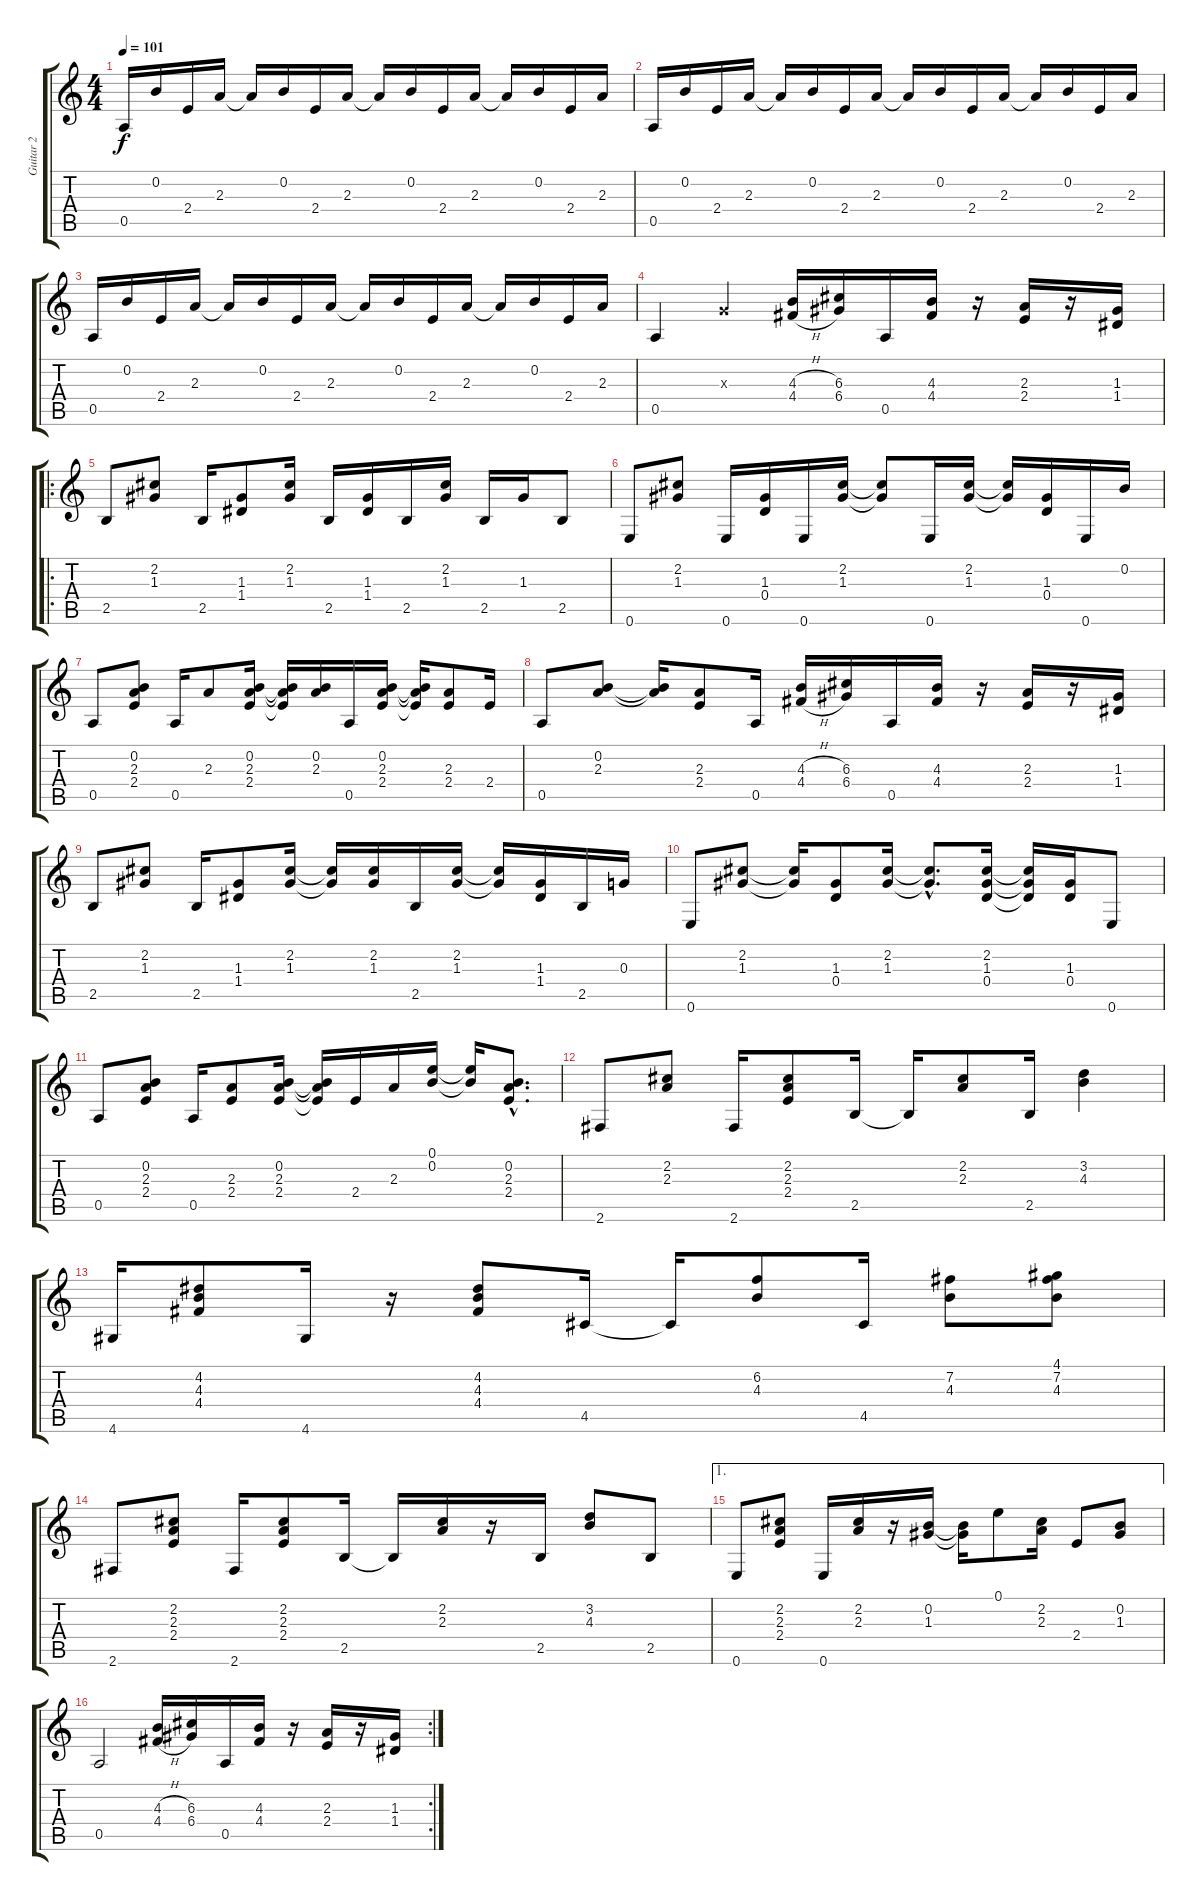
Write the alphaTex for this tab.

\track ("Guitar 2" "Guitar 2") {instrument acousticguitarnylon}
\staff {score tabs}
\tuning (E4 B3 G3 D3 A2 E2) {hide}
\ts (4 4)
\tempo 101
\clef g2
\ks c
0.5.16{dy f instrument acousticguitarnylon} 0.2.16 2.4.16 2.3.16 2.3{t}.16 0.2.16 2.4.16 2.3.16 2.3{t}.16 0.2.16 2.4.16 2.3.16 2.3{t}.16 0.2.16 2.4.16 2.3.16 |
0.5.16 0.2.16 2.4.16 2.3.16 2.3{t}.16 0.2.16 2.4.16 2.3.16 2.3{t}.16 0.2.16 2.4.16 2.3.16 2.3{t}.16 0.2.16 2.4.16 2.3.16 |
0.5.16 0.2.16 2.4.16 2.3.16 2.3{t}.16 0.2.16 2.4.16 2.3.16 2.3{t}.16 0.2.16 2.4.16 2.3.16 2.3{t}.16 0.2.16 2.4.16 2.3.16 |
0.5.4 0.3{x}.4 (4.3{h} 4.4{h}).16 (6.3 6.4).16 0.5.16 (4.3 4.4).16 r.16 (2.3 2.4).16 r.16 (1.3 1.4).16 |
\ro
2.5.8 (2.2 1.3).8 2.5.16 (1.3 1.4).8 (2.2 1.3).16 2.5.16 (1.3 1.4).16 2.5.16 (2.2 1.3).16 2.5.16 1.3.16 2.5.8 |
0.6.8 (2.2 1.3).8 0.6.16 (1.3 0.4).16 0.6.16 (2.2 1.3).16 (2.2{t} 1.3{t}).8 0.6.16 (2.2 1.3).16 (2.2{t} 1.3{t}).16 (1.3 0.4).16 0.6.16 0.2.16 |
0.5.8 (0.2 2.3 2.4).8 0.5.16 2.3.8 (0.2 2.3 2.4).16 (0.2{t} 2.3{t} 2.4{t}).16 (0.2 2.3).16 0.5.16 (0.2 2.3 2.4).16 (0.2{t} 2.3{t} 2.4{t}).16 (2.3 2.4).8 2.4.16 |
0.5.8 (0.2 2.3).8 (0.2{t} 2.3{t}).16 (2.3 2.4).8 0.5.16 (4.3{h} 4.4{h}).16 (6.3 6.4).16 0.5.16 (4.3 4.4).16 r.16 (2.3 2.4).16 r.16 (1.3 1.4).16 |
2.5.8 (2.2 1.3).8 2.5.16 (1.3 1.4).8 (2.2 1.3).16 (2.2{t} 1.3{t}).16 (2.2 1.3).16 2.5.16 (2.2 1.3).16 (2.2{t} 1.3{t}).16 (1.3 1.4).16 2.5.16 0.3.16 |
0.6.8 (2.2 1.3).8 (2.2{t} 1.3{t}).16 (1.3 0.4).8 (2.2 1.3).16 (2.2{hac t} 1.3{hac t}).8{d} (2.2 1.3 0.4).16 (2.2{t} 1.3{t} 0.4{t}).16 (1.3 0.4).16 0.6.8 |
0.5.8 (0.2 2.3 2.4).8 0.5.16 (2.3 2.4).8 (0.2 2.3 2.4).16 (0.2{t} 2.3{t} 2.4{t}).16 2.4.16 2.3.16 (0.1 0.2).16 (0.1{t} 0.2{t}).16 (0.2{hac} 2.3{hac} 2.4{hac}).8{d} |
2.6.8 (2.2 2.3).8 2.6.16 (2.2 2.3 2.4).8 2.5.16 2.5{t}.16 (2.2 2.3).8 2.5.16 (3.2 4.3).4 |
4.6.16 (4.2 4.3 4.4).8 4.6.16 r.16 (4.2 4.3 4.4).8 4.5.16 4.5{t}.16 (6.2 4.3).8 4.5.16 (7.2 4.3).8 (4.1 7.2 4.3).8 |
2.6.8 (2.2 2.3 2.4).8 2.6.16 (2.2 2.3 2.4).8 2.5.16 2.5{t}.16 (2.2 2.3).16 r.16 2.5.16 (3.2 4.3).8 2.5.8 |
\ae 1
0.6.8 (2.2 2.3 2.4).8 0.6.16 (2.2 2.3).16 r.16 (0.2 1.3).16 (0.2{t} 1.3{t}).16 0.1.8 (2.2 2.3).16 2.4.8 (0.2 1.3).8 |
\rc 2
0.5.2 (4.3{h} 4.4{h}).16 (6.3 6.4).16 0.5.16 (4.3 4.4).16 r.16 (2.3 2.4).16 r.16 (1.3 1.4).16
